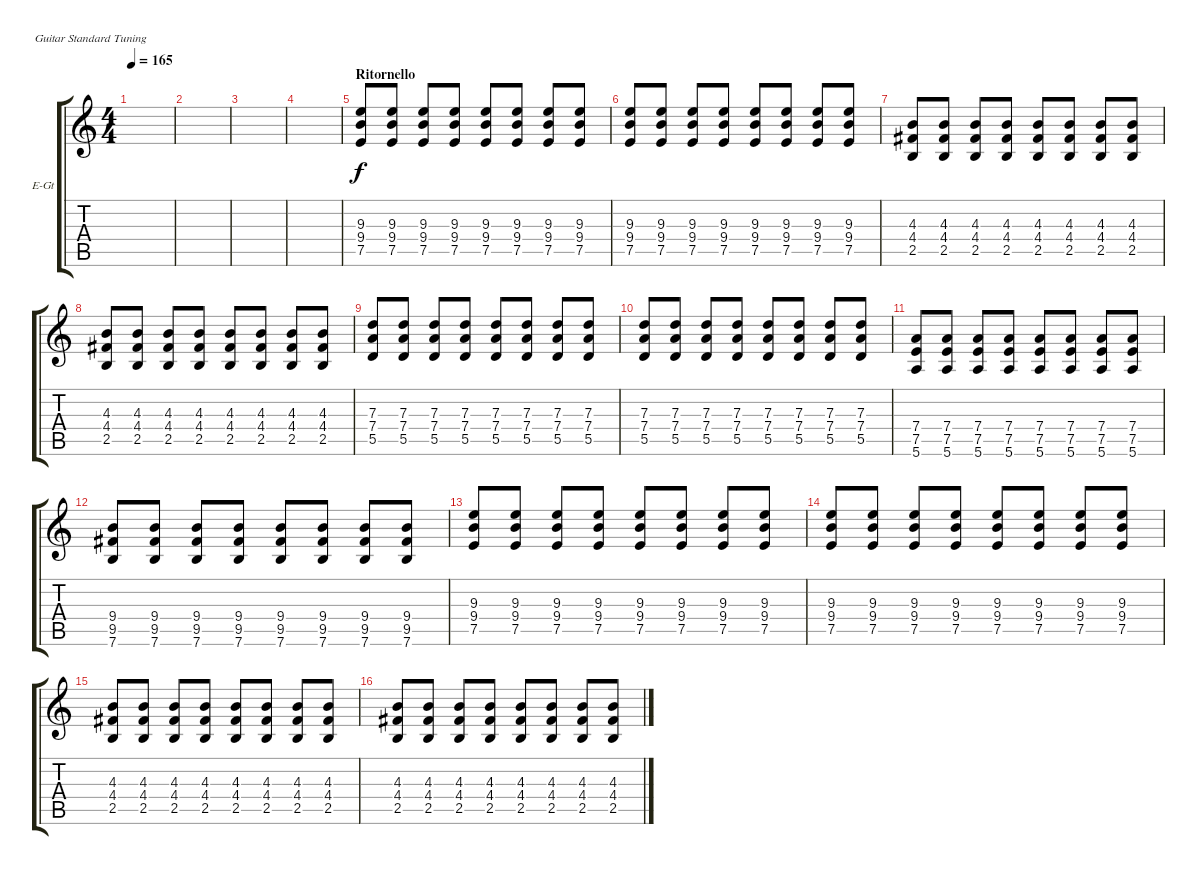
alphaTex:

\defaultSystemsLayout 4
\bracketExtendMode groupsimilarinstruments
\firstSystemTrackNameOrientation horizontal
\otherSystemsTrackNameOrientation horizontal
\track ("Bullo Guitar" "E-Gt") {instrument distortionguitar}
\staff {score tabs}
\tuning (E4 B3 G3 D3 A2 E2)
\ts (4 4)
\tempo 165
\clef g2
\scale
0.333333
\ks c
|
\scale
0.333333 |
\scale
0.333333 |
\scale
0.333333 |
\section ("" "Ritornello")
\scale
0.333333 (7.5 9.4 9.3).8 (7.5 9.4 9.3).8 (7.5 9.4 9.3).8 (7.5 9.4 9.3).8 (7.5 9.4 9.3).8 (7.5 9.4 9.3).8 (7.5 9.4 9.3).8 (7.5 9.4 9.3).8 |
\scale
0.333333 (7.5 9.4 9.3).8 (7.5 9.4 9.3).8 (7.5 9.4 9.3).8 (7.5 9.4 9.3).8 (7.5 9.4 9.3).8 (7.5 9.4 9.3).8 (7.5 9.4 9.3).8 (7.5 9.4 9.3).8 |
\scale
0.333333 (2.5 4.4 4.3).8 (2.5 4.4 4.3).8 (2.5 4.4 4.3).8 (2.5 4.4 4.3).8 (2.5 4.4 4.3).8 (2.5 4.4 4.3).8 (2.5 4.4 4.3).8 (2.5 4.4 4.3).8 |
(2.5 4.4 4.3).8 (2.5 4.4 4.3).8 (2.5 4.4 4.3).8 (2.5 4.4 4.3).8 (2.5 4.4 4.3).8 (2.5 4.4 4.3).8 (2.5 4.4 4.3).8 (2.5 4.4 4.3).8 |
(5.5 7.4 7.3).8 (5.5 7.4 7.3).8 (5.5 7.4 7.3).8 (5.5 7.4 7.3).8 (5.5 7.4 7.3).8 (5.5 7.4 7.3).8 (5.5 7.4 7.3).8 (5.5 7.4 7.3).8 |
(5.5 7.4 7.3).8 (5.5 7.4 7.3).8 (5.5 7.4 7.3).8 (5.5 7.4 7.3).8 (5.5 7.4 7.3).8 (5.5 7.4 7.3).8 (5.5 7.4 7.3).8 (5.5 7.4 7.3).8 |
(5.6 7.5 7.4).8 (5.6 7.5 7.4).8 (5.6 7.5 7.4).8 (5.6 7.5 7.4).8 (5.6 7.5 7.4).8 (5.6 7.5 7.4).8 (5.6 7.5 7.4).8 (5.6 7.5 7.4).8 |
(7.6 9.5 9.4).8 (7.6 9.5 9.4).8 (7.6 9.5 9.4).8 (7.6 9.5 9.4).8 (7.6 9.5 9.4).8 (7.6 9.5 9.4).8 (7.6 9.5 9.4).8 (7.6 9.5 9.4).8 |
(7.5 9.4 9.3).8 (7.5 9.4 9.3).8 (7.5 9.4 9.3).8 (7.5 9.4 9.3).8 (7.5 9.4 9.3).8 (7.5 9.4 9.3).8 (7.5 9.4 9.3).8 (7.5 9.4 9.3).8 |
(7.5 9.4 9.3).8 (7.5 9.4 9.3).8 (7.5 9.4 9.3).8 (7.5 9.4 9.3).8 (7.5 9.4 9.3).8 (7.5 9.4 9.3).8 (7.5 9.4 9.3).8 (7.5 9.4 9.3).8 |
(2.5 4.4 4.3).8 (2.5 4.4 4.3).8 (2.5 4.4 4.3).8 (2.5 4.4 4.3).8 (2.5 4.4 4.3).8 (2.5 4.4 4.3).8 (2.5 4.4 4.3).8 (2.5 4.4 4.3).8 |
(2.5 4.4 4.3).8 (2.5 4.4 4.3).8 (2.5 4.4 4.3).8 (2.5 4.4 4.3).8 (2.5 4.4 4.3).8 (2.5 4.4 4.3).8 (2.5 4.4 4.3).8 (2.5 4.4 4.3).8
